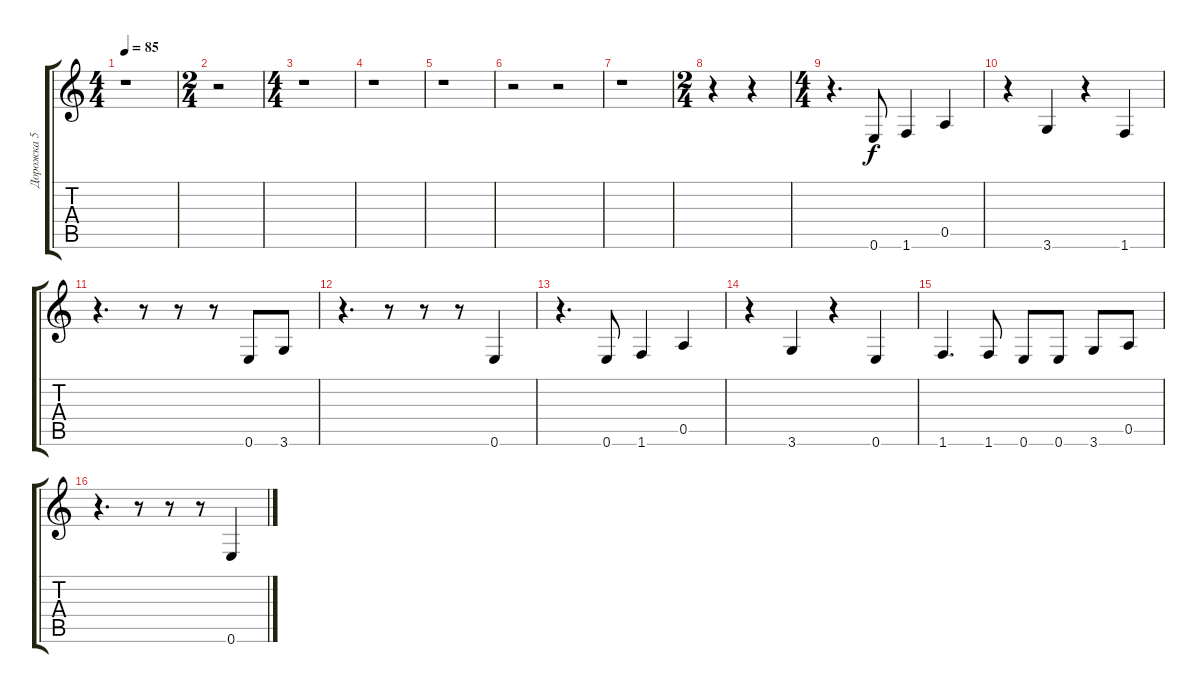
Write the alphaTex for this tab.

\track ("Дорожка 5" "Дорожка 5") {instrument electricbassfinger}
\staff {score tabs}
\tuning (E4 B3 G3 D3 A2 E2) {hide}
\ts (4 4)
\tempo 85
\clef g2
\ks c
r.1{dy f} |
\ts (2 4)
r.2 |
\ts (4 4)
r.1 |
r.1 |
r.1 |
r.2 r.2 |
r.1 |
\ts (2 4)
r.4 r.4 |
\ts (4 4)
r.4{d volume 16 instrument slapbass1} 0.6.8 1.6.4 0.5.4 |
r.4 3.6.4 r.4 1.6.4 |
r.4{d} r.8 r.8 r.8 0.6.8 3.6.8 |
r.4{d} r.8 r.8 r.8 0.6.4 |
r.4{d volume 16 instrument slapbass1} 0.6.8 1.6.4 0.5.4 |
r.4 3.6.4 r.4 0.6.4 |
1.6.4{d} 1.6.8 0.6.8 0.6.8 3.6.8 0.5.8 |
r.4{d} r.8 r.8 r.8 0.6.4
